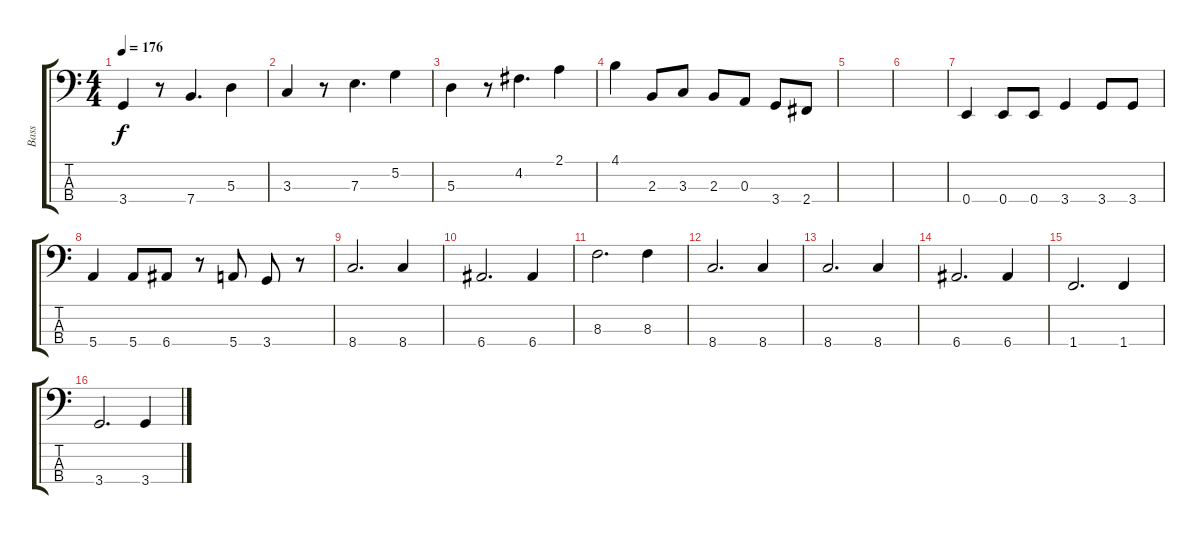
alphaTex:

\track ("Bass" "Bass") {instrument electricbassfinger}
\staff {score tabs}
\tuning (G2 D2 A1 E1) {hide}
\ts (4 4)
\tempo 176
\clef f4
\ks c
3.4.4{dy f} r.8 7.4.4{d} 5.3.4 |
3.3.4 r.8 7.3.4{d} 5.2.4 |
5.3.4 r.8 4.2.4{d} 2.1.4 |
4.1.4 2.3.8 3.3.8 2.3.8 0.3.8 3.4.8 2.4.8 |
|
|
0.4.4 0.4.8 0.4.8 3.4.4 3.4.8 3.4.8 |
5.4.4 5.4.8 6.4.8 r.8 5.4.8 3.4.8 r.8 |
8.4.2{d} 8.4.4 |
6.4.2{d} 6.4.4 |
8.3.2{d} 8.3.4 |
8.4.2{d} 8.4.4 |
8.4.2{d} 8.4.4 |
6.4.2{d} 6.4.4 |
1.4.2{d} 1.4.4 |
3.4.2{d} 3.4.4
